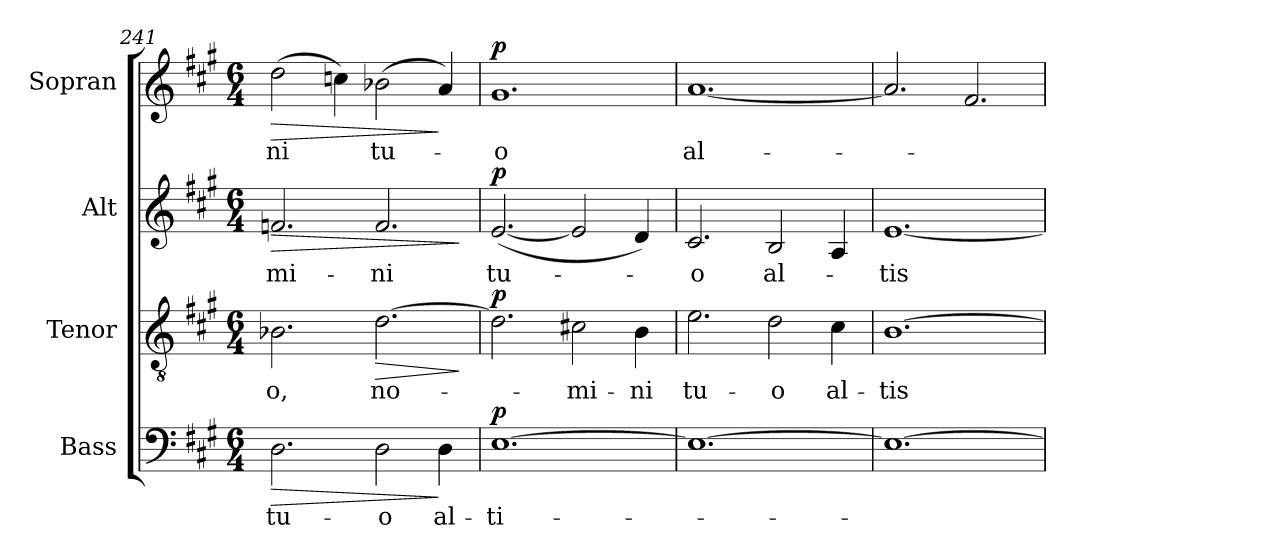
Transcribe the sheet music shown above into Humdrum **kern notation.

**kern	**text	**dynam	**kern	**text	**dynam	**kern	**text	**dynam	**kern	**text	**dynam
*part4	*part4	*part4	*part3	*part3	*part3	*part2	*part2	*part2	*part1	*part1	*part1
*staff4	*staff4	*staff4	*staff3	*staff3	*staff3	*staff2	*staff2	*staff2	*staff1	*staff1	*staff1
*I"Bass	*	*	*I"Tenor	*	*	*I"Alt	*	*	*I"Sopran	*	*
*I'B.	*	*	*I'T.	*	*	*I'A.	*	*	*I'S.	*	*
!!LO:LB:g=z
*clefF4	*	*	*clefGv2	*	*	*clefG2	*	*	*clefG2	*	*
*k[f#c#g#]	*	*	*k[f#c#g#]	*	*	*k[f#c#g#]	*	*	*k[f#c#g#]	*	*
*A:	*	*	*A:	*	*	*A:	*	*	*A:	*	*
*M6/4	*	*	*M6/4	*	*	*M6/4	*	*	*M6/4	*	*
=241	=241	=241	=241	=241	=241	=241	=241	=241	=241	=241	=241
!	!LO:LY:b	!LO:HP:b	!	!LO:LY:b	!	!	!LO:LY:b	!LO:HP:b	!	!LO:LY:b	!LO:HP:b
2.D\	tu-	>	2.B-X\	-o,	.	2.fn/	-mi-	>	(>2dd\	-ni	>
.	.	.	.	.	.	.	.	.	4ccn\)	.	.
!	!LO:LY:b	!	!	!LO:LY:b	!LO:HP:b	!	!LO:LY:b	!	!	!LO:LY:b	!
2D\	-o	.	[2.d\	no-	>	2.f/	-ni	.	(>2b-X\	tu-	.
!	!LO:LY:b	!	!	!	!	!	!	!	!	!	!
4D\	al-	]	.	.	.	.	.	.	4a/)	.	]
.	.	.	.	.	]	.	.	]	.	.	.
=242	=242	=242	=242	=242	=242	=242	=242	=242	=242	=242	=242
!	!LO:LY:b	!LO:DY:a	!	!	!LO:DY:a	!	!LO:LY:b	!LO:DY:a	!	!LO:LY:b	!LO:DY:a
[1.E	-ti-	p	2.d\]	.	p	(<[2.e/	tu-	p	1.g#	-o	p
!	!	!	!	!LO:LY:b	!	!	!	!	!	!	!
.	.	.	2c#X\	-mi-	.	2e/]	.	.	.	.	.
!	!	!	!	!LO:LY:b	!	!	!	!	!	!	!
.	.	.	4B\	-ni	.	4d/)	.	.	.	.	.
=243	=243	=243	=243	=243	=243	=243	=243	=243	=243	=243	=243
!	!	!	!	!LO:LY:b	!	!	!LO:LY:b	!	!	!LO:LY:b	!
1.E_	.	.	2.e\	tu-	.	2.c#/	-o	.	[1.a	al-	.
!	!	!	!	!LO:LY:b	!	!	!LO:LY:b	!	!	!	!
.	.	.	2d\	-o	.	2B/	al-	.	.	.	.
!	!	!	!	!LO:LY:b	!	!	!	!	!	!	!
.	.	.	4c#\	al-	.	4A/	.	.	.	.	.
=244	=244	=244	=244	=244	=244	=244	=244	=244	=244	=244	=244
!	!	!	!	!LO:LY:b	!	!	!LO:LY:b	!	!	!	!
1.E_	.	.	[1.B	-tis-	.	[1.e	-tis-	.	2.a/]	.	.
.	.	.	.	.	.	.	.	.	2.f#/	.	.
=	=	=	=	=	=	=	=	=	=	=	=
*-	*-	*-	*-	*-	*-	*-	*-	*-	*-	*-	*-
